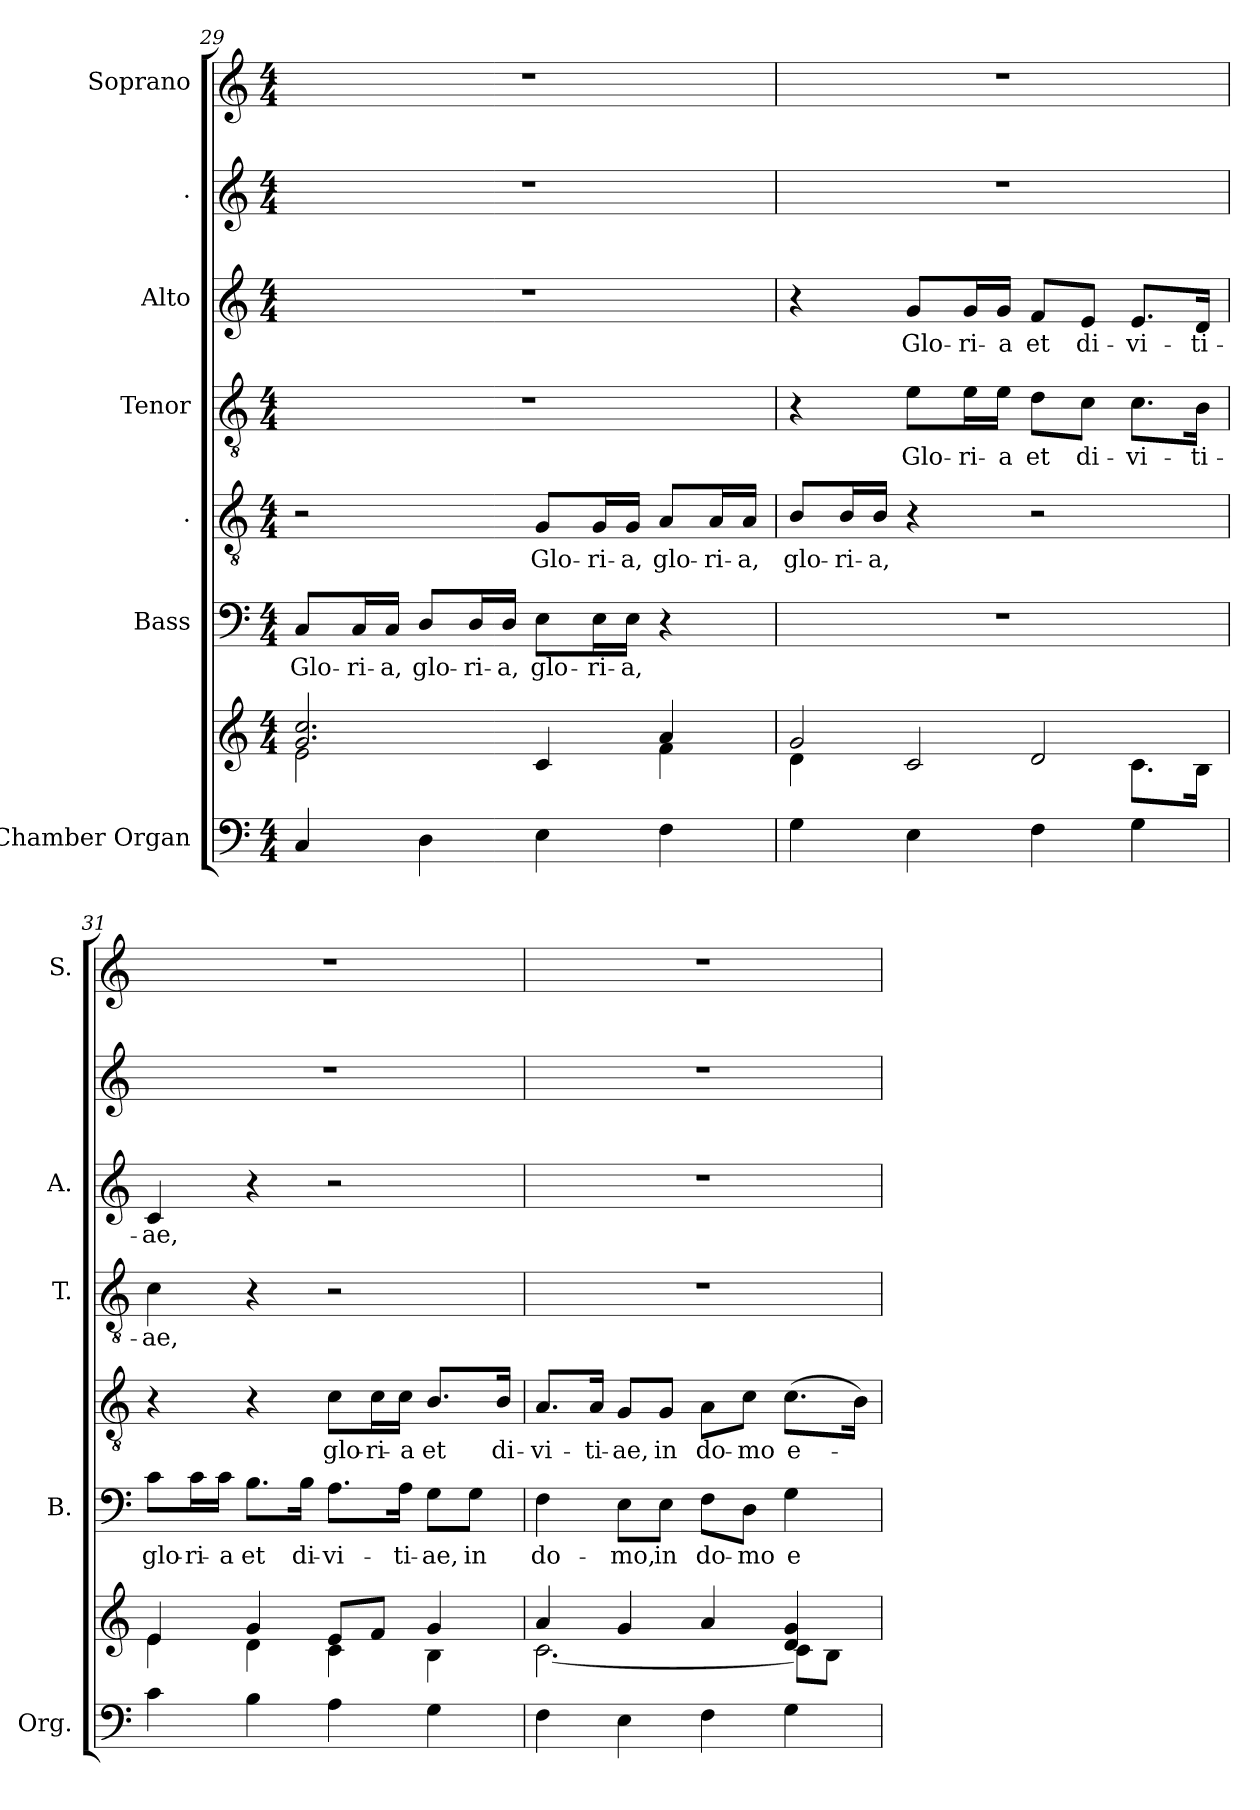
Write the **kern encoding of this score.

**kern	**kern	**kern	**text	**kern	**text	**kern	**text	**kern	**text	**kern	**kern
*part7	*part7	*part6	*part6	*part5	*part5	*part4	*part4	*part3	*part3	*part2	*part1
*staff8	*staff7	*staff6	*staff6	*staff5	*staff5	*staff4	*staff4	*staff3	*staff3	*staff2	*staff1
*I"Chamber  Organ	*	*I"Bass	*	*I".	*	*I"Tenor	*	*I"Alto	*	*I".	*I"Soprano
*I'Org.	*	*I'B.	*	*	*	*I'T.	*	*I'A.	*	*	*I'S.
!!LO:LB:g=z
*clefF4	*clefG2	*clefF4	*	*clefGv2	*	*clefGv2	*	*clefG2	*	*clefG2	*clefG2
*	*	*	*	*ITrd7c12	*	*ITrd7c12	*	*	*	*	*
*k[]	*k[]	*k[]	*	*k[]	*	*k[]	*	*k[]	*	*k[]	*k[]
*C:	*C:	*C:	*	*C:	*	*C:	*	*C:	*	*C:	*C:
*M4/4	*M4/4	*M4/4	*	*M4/4	*	*M4/4	*	*M4/4	*	*M4/4	*M4/4
=29	=29	=29	=29	=29	=29	=29	=29	=29	=29	=29	=29
*	*^	*	*	*	*	*	*	*	*	*	*
!	!	!	!	!LO:LY:b:color=#000000	!	!	!	!	!	!	!	!
4Ci/	2.gi/ 2.cci	2ei\	8Ci/L	Glo-	2r	.	1r	.	1r	.	1r	1r
!	!	!	!	!LO:LY:b:color=#000000	!	!	!	!	!	!	!	!
.	.	.	16Ci/L	-ri-	.	.	.	.	.	.	.	.
!	!	!	!	!LO:LY:b:color=#000000	!	!	!	!	!	!	!	!
.	.	.	16Ci/JJ	-a,	.	.	.	.	.	.	.	.
!	!	!	!	!LO:LY:b:color=#000000	!	!	!	!	!	!	!	!
4Di\	.	.	8Di/L	glo-	.	.	.	.	.	.	.	.
!	!	!	!	!LO:LY:b:color=#000000	!	!	!	!	!	!	!	!
.	.	.	16Di/L	-ri-	.	.	.	.	.	.	.	.
!	!	!	!	!LO:LY:b:color=#000000	!	!	!	!	!	!	!	!
.	.	.	16Di/JJ	-a,	.	.	.	.	.	.	.	.
!	!	!	!	!LO:LY:b:color=#000000	!	!	!	!	!	!	!	!
!	!	!	!	!	!	!LO:LY:b:color=#000000	!	!	!	!	!	!
4Ei\	.	4ci/	8Ei\L	glo-	8GGi/L	Glo-	.	.	.	.	.	.
!	!	!	!	!LO:LY:b:color=#000000	!	!	!	!	!	!	!	!
!	!	!	!	!	!	!LO:LY:b:color=#000000	!	!	!	!	!	!
.	.	.	16Ei\L	-ri-	16GGi/L	-ri-	.	.	.	.	.	.
!	!	!	!	!LO:LY:b:color=#000000	!	!	!	!	!	!	!	!
!	!	!	!	!	!	!LO:LY:b:color=#000000	!	!	!	!	!	!
.	.	.	16Ei\JJ	-a,	16GGi/JJ	-a,	.	.	.	.	.	.
!	!	!	!	!	!	!LO:LY:b:color=#000000	!	!	!	!	!	!
4Fi\	4ai/	4fi\	4r	.	8AAi/L	glo-	.	.	.	.	.	.
!	!	!	!	!	!	!LO:LY:b:color=#000000	!	!	!	!	!	!
.	.	.	.	.	16AAi/L	-ri-	.	.	.	.	.	.
!	!	!	!	!	!	!LO:LY:b:color=#000000	!	!	!	!	!	!
.	.	.	.	.	16AAi/JJ	-a,	.	.	.	.	.	.
=30	=30	=30	=30	=30	=30	=30	=30	=30	=30	=30	=30	=30
!	!	!	!	!	!	!LO:LY:b:color=#000000	!	!	!	!	!	!
4Gi\	2gi/	4di\	1r	.	8BBi/L	glo-	4r	.	4r	.	1r	1r
!	!	!	!	!	!	!LO:LY:b:color=#000000	!	!	!	!	!	!
.	.	.	.	.	16BBi/L	-ri-	.	.	.	.	.	.
!	!	!	!	!	!	!LO:LY:b:color=#000000	!	!	!	!	!	!
.	.	.	.	.	16BBi/JJ	-a,	.	.	.	.	.	.
!	!	!	!	!	!	!	!	!LO:LY:b:color=#000000	!	!	!	!
!	!	!	!	!	!	!	!	!	!	!LO:LY:b:color=#000000	!	!
4Ei\	.	2ci/	.	.	4r	.	8Ei\L	Glo-	8gi/L	Glo-	.	.
!	!	!	!	!	!	!	!	!LO:LY:b:color=#000000	!	!	!	!
!	!	!	!	!	!	!	!	!	!	!LO:LY:b:color=#000000	!	!
.	.	.	.	.	.	.	16Ei\L	-ri-	16gi/L	-ri-	.	.
!	!	!	!	!	!	!	!	!LO:LY:b:color=#000000	!	!	!	!
!	!	!	!	!	!	!	!	!	!	!LO:LY:b:color=#000000	!	!
.	.	.	.	.	.	.	16Ei\JJ	-a	16gi/JJ	-a	.	.
!	!	!	!	!	!	!	!	!LO:LY:b:color=#000000	!	!	!	!
!	!	!	!	!	!	!	!	!	!	!LO:LY:b:color=#000000	!	!
4Fi\	2di/	.	.	.	2r	.	8Di\L	et	8fi/L	et	.	.
!	!	!	!	!	!	!	!	!LO:LY:b:color=#000000	!	!	!	!
!	!	!	!	!	!	!	!	!	!	!LO:LY:b:color=#000000	!	!
.	.	.	.	.	.	.	8Ci\J	di-	8ei/J	di-	.	.
!	!	!	!	!	!	!	!	!LO:LY:b:color=#000000	!	!	!	!
!	!	!	!	!	!	!	!	!	!	!LO:LY:b:color=#000000	!	!
4Gi\	.	8.ci\L	.	.	.	.	8.Ci\L	-vi-	8.ei/L	-vi-	.	.
!	!	!	!	!	!	!	!	!LO:LY:b:color=#000000	!	!	!	!
!	!	!	!	!	!	!	!	!	!	!LO:LY:b:color=#000000	!	!
.	.	16Bi\Jk	.	.	.	.	16BBi\Jk	-ti-	16di/Jk	-ti-	.	.
=31	=31	=31	=31	=31	=31	=31	=31	=31	=31	=31	=31	=31
!	!	!	!	!LO:LY:b:color=#000000	!	!	!	!	!	!	!	!
!	!	!	!	!	!	!	!	!LO:LY:b:color=#000000	!	!	!	!
!	!	!	!	!	!	!	!	!	!	!LO:LY:b:color=#000000	!	!
4ci\	4ei/	4ei\	8ci\L	glo-	4r	.	4Ci\	-ae,	4ci/	-ae,	1r	1r
!	!	!	!	!LO:LY:b:color=#000000	!	!	!	!	!	!	!	!
.	.	.	16ci\L	-ri-	.	.	.	.	.	.	.	.
!	!	!	!	!LO:LY:b:color=#000000	!	!	!	!	!	!	!	!
.	.	.	16ci\JJ	-a	.	.	.	.	.	.	.	.
!	!	!	!	!LO:LY:b:color=#000000	!	!	!	!	!	!	!	!
4Bi\	4gi/	4di\	8.Bi\L	et	4r	.	4r	.	4r	.	.	.
!	!	!	!	!LO:LY:b:color=#000000	!	!	!	!	!	!	!	!
.	.	.	16Bi\Jk	di-	.	.	.	.	.	.	.	.
!	!	!	!	!LO:LY:b:color=#000000	!	!	!	!	!	!	!	!
!	!	!	!	!	!	!LO:LY:b:color=#000000	!	!	!	!	!	!
4Ai\	8ei/L	4ci\	8.Ai\L	-vi-	8Ci\L	glo-	2r	.	2r	.	.	.
!	!	!	!	!	!	!LO:LY:b:color=#000000	!	!	!	!	!	!
.	8fi/J	.	.	.	16Ci\L	-ri-	.	.	.	.	.	.
!	!	!	!	!LO:LY:b:color=#000000	!	!	!	!	!	!	!	!
!	!	!	!	!	!	!LO:LY:b:color=#000000	!	!	!	!	!	!
.	.	.	16Ai\Jk	-ti-	16Ci\JJ	-a	.	.	.	.	.	.
!	!	!	!	!LO:LY:b:color=#000000	!	!	!	!	!	!	!	!
!	!	!	!	!	!	!LO:LY:b:color=#000000	!	!	!	!	!	!
4Gi\	4gi/	4Bi\	8Gi\L	-ae,	8.BBi/L	et	.	.	.	.	.	.
!	!	!	!	!LO:LY:b:color=#000000	!	!	!	!	!	!	!	!
.	.	.	8Gi\J	in	.	.	.	.	.	.	.	.
!	!	!	!	!	!	!LO:LY:b:color=#000000	!	!	!	!	!	!
.	.	.	.	.	16BBi/Jk	di-	.	.	.	.	.	.
!!LO:PB:g=z
=32	=32	=32	=32	=32	=32	=32	=32	=32	=32	=32	=32	=32
!	!	!	!	!LO:LY:b:color=#000000	!	!	!	!	!	!	!	!
!	!	!	!	!	!	!LO:LY:b:color=#000000	!	!	!	!	!	!
4Fi\	4ai/	[2.ci\	4Fi\	do-	8.AAi/L	-vi-	1r	.	1r	.	1r	1r
!	!	!	!	!	!	!LO:LY:b:color=#000000	!	!	!	!	!	!
.	.	.	.	.	16AAi/Jk	-ti-	.	.	.	.	.	.
!	!	!	!	!LO:LY:b:color=#000000	!	!	!	!	!	!	!	!
!	!	!	!	!	!	!LO:LY:b:color=#000000	!	!	!	!	!	!
4Ei\	4gi/	.	8Ei\L	-mo,	8GGi/L	-ae,	.	.	.	.	.	.
!	!	!	!	!LO:LY:b:color=#000000	!	!	!	!	!	!	!	!
!	!	!	!	!	!	!LO:LY:b:color=#000000	!	!	!	!	!	!
.	.	.	8Ei\J	in	8GGi/J	in	.	.	.	.	.	.
!	!	!	!	!LO:LY:b:color=#000000	!	!	!	!	!	!	!	!
!	!	!	!	!	!	!LO:LY:b:color=#000000	!	!	!	!	!	!
4Fi\	4ai/	.	8Fi\L	do-	8AAi\L	do-	.	.	.	.	.	.
!	!	!	!	!LO:LY:b:color=#000000	!	!	!	!	!	!	!	!
!	!	!	!	!	!	!LO:LY:b:color=#000000	!	!	!	!	!	!
.	.	.	8Di\J	-mo	8Ci\J	-mo	.	.	.	.	.	.
!	!	!	!	!LO:LY:b:color=#000000	!	!	!	!	!	!	!	!
!	!	!	!	!	!	!LO:LY:b:color=#000000	!	!	!	!	!	!
4Gi\	4di/ 4gi	8ci\L]	4Gi\	e-	(8.Ci\L	e-	.	.	.	.	.	.
.	.	8Bi\J	.	.	.	.	.	.	.	.	.	.
.	.	.	.	.	16BBi\Jk)	.	.	.	.	.	.	.
*	*v	*v	*	*	*	*	*	*	*	*	*	*
=	=	=	=	=	=	=	=	=	=	=	=
*-	*-	*-	*-	*-	*-	*-	*-	*-	*-	*-	*-
